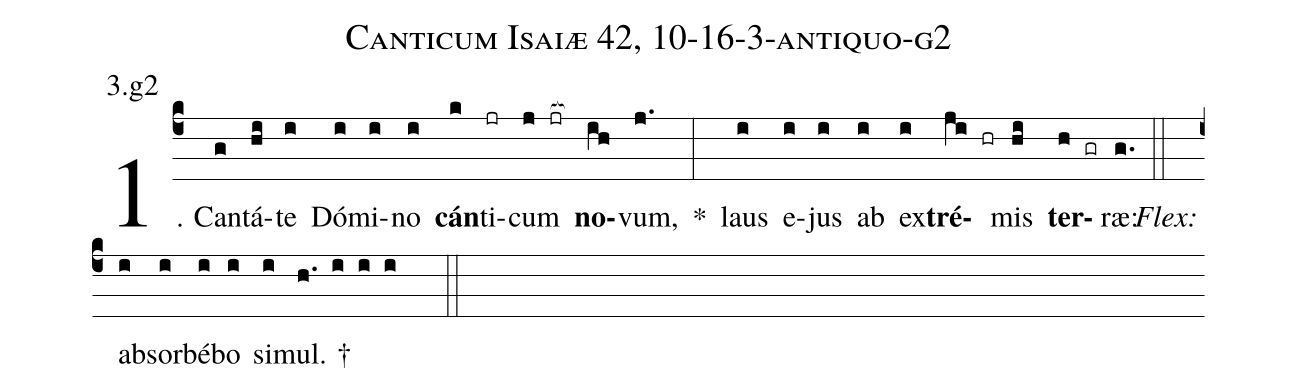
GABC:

name: Canticum Isaiæ 42, 10-16-3-antiquo-g2;
annotation: 3.g2;
%%
(c4)1. Can(g)tá(hi)te(i) Dó(i)mi(i)no(i) <b>cán</b>(k)ti(jr)cum(j jr[ocb:1{]) <b>no</b>(ih[ocb:0}])vum,(j.) *(:) laus(i) e(i)jus(i) ab(i) ex(i)<b>tré</b>(ji hr)mis(hi) <b>ter</b>(h gr)ræ:(g.) (::)
<i>Flex:</i>()  ab(i)sor(i)bé(i)bo(i) si(i)mul. †(h. i i i  ::)
